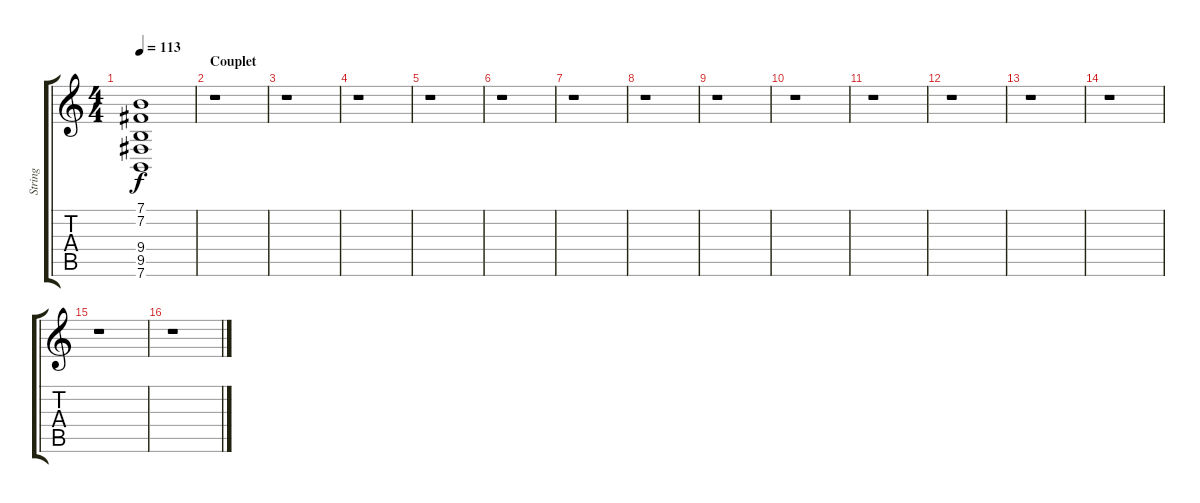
\track ("String" "String") {instrument stringensemble1}
\staff {score tabs}
\tuning (E4 B3 G3 D3 A2 E2) {hide}
\ts (4 4)
\tempo 113
\clef g2
\ks c
(7.1{t} 7.2{t} 9.4{t} 9.5{t} 7.6{t}).1{dy f} |
\section ("" "Couplet")
r.1 |
r.1 |
r.1 |
r.1 |
r.1 |
r.1 |
r.1 |
r.1 |
r.1 |
r.1 |
r.1 |
r.1 |
r.1 |
r.1 |
r.1
